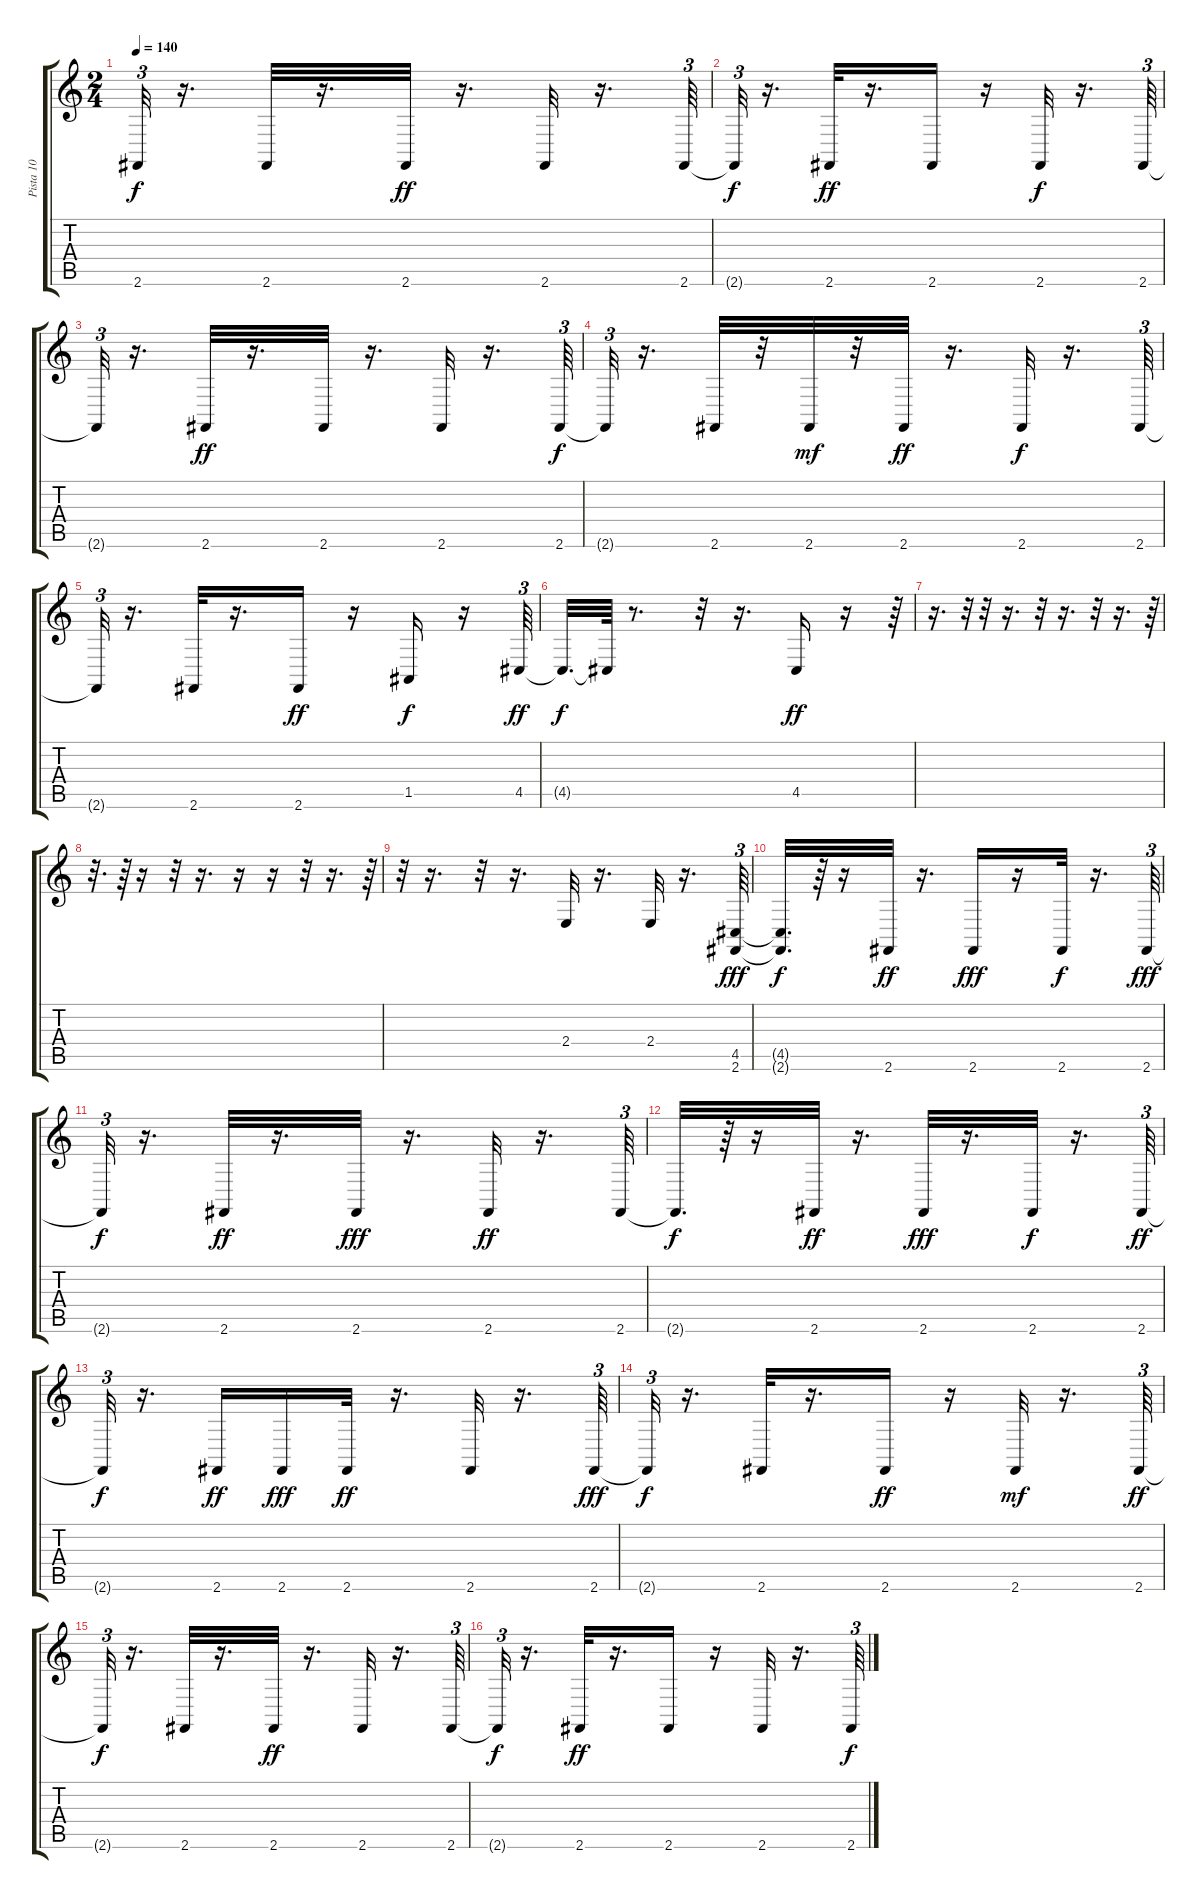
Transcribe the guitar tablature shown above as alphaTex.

\track ("Pista 10" "Pista 10") {instrument acousticgrandpiano}
\staff {score tabs}
\tuning (E4 B3 G3 D3 A2 E2) {hide}
\ts (2 4)
\tempo 140
\clef g2
\ks c
2.6{t}.32{tu (3 2) dy f} r.16{d} 2.6.32 r.16{d} 2.6.32{dy ff} r.16{d} 2.6.32 r.16{d} 2.6.64{tu (3 2)} |
2.6{t}.32{tu (3 2) dy f} r.16{d} 2.6.32{dy ff} r.16{d} 2.6.16 r.16 2.6.32{dy f} r.16{d} 2.6.64{tu (3 2)} |
2.6{t}.32{tu (3 2)} r.16{d} 2.6.32{dy ff} r.16{d} 2.6.32 r.16{d} 2.6.32 r.16{d} 2.6.64{tu (3 2) dy f} |
2.6{t}.32{tu (3 2)} r.16{d} 2.6.32 r.32 2.6.32{dy mf} r.32 2.6.32{dy ff} r.16{d} 2.6.32{dy f} r.16{d} 2.6.64{tu (3 2)} |
2.6{t}.32{tu (3 2)} r.16{d} 2.6.32 r.16{d} 2.6.16{dy ff} r.16 1.5.16{dy f} r.16 4.5.64{tu (3 2) dy ff} |
4.5{t}.32{d dy f} 4.5{t}.64 r.8{d} r.32 r.16{d} 4.5.16{dy ff} r.16 r.64{tu (3 2)} |
r.16{d} r.32{tu (3 2)} r.32 r.16{d} r.32 r.16{d} r.32 r.16{d} r.64{tu (3 2)} |
r.32{d} r.64 r.16 r.32 r.16{d} r.16 r.16 r.32 r.16{d} r.64{tu (3 2)} |
r.32{tu (3 2)} r.16{d} r.32 r.16{d} 2.4.32 r.16{d} 2.4.32 r.16{d} (4.5 2.6).64{tu (3 2) dy fff} |
(4.5{t} 2.6{t}).32{d dy f} r.64 r.16 2.6.32{dy ff} r.16{d} 2.6.16{dy fff} r.16 2.6.32{dy f} r.16{d} 2.6.64{tu (3 2) dy fff} |
2.6{t}.32{tu (3 2) dy f} r.16{d} 2.6.32{dy ff} r.16{d} 2.6.32{dy fff} r.16{d} 2.6.32{dy ff} r.16{d} 2.6.64{tu (3 2)} |
2.6{t}.32{d dy f} r.64 r.16 2.6.32{dy ff} r.16{d} 2.6.32{dy fff} r.16{d} 2.6.32{dy f} r.16{d} 2.6.64{tu (3 2) dy ff} |
2.6{t}.32{tu (3 2) dy f} r.16{d} 2.6.16{dy ff} 2.6.16{dy fff} 2.6.32{dy ff} r.16{d} 2.6.32 r.16{d} 2.6.64{tu (3 2) dy fff} |
2.6{t}.32{tu (3 2) dy f} r.16{d} 2.6.32 r.16{d} 2.6.16{dy ff} r.16 2.6.32{dy mf} r.16{d} 2.6.64{tu (3 2) dy ff} |
2.6{t}.32{tu (3 2) dy f} r.16{d} 2.6.32 r.16{d} 2.6.32{dy ff} r.16{d} 2.6.32 r.16{d} 2.6.64{tu (3 2)} |
2.6{t}.32{tu (3 2) dy f} r.16{d} 2.6.32{dy ff} r.16{d} 2.6.16 r.16 2.6.32 r.16{d} 2.6.64{tu (3 2) dy f}
